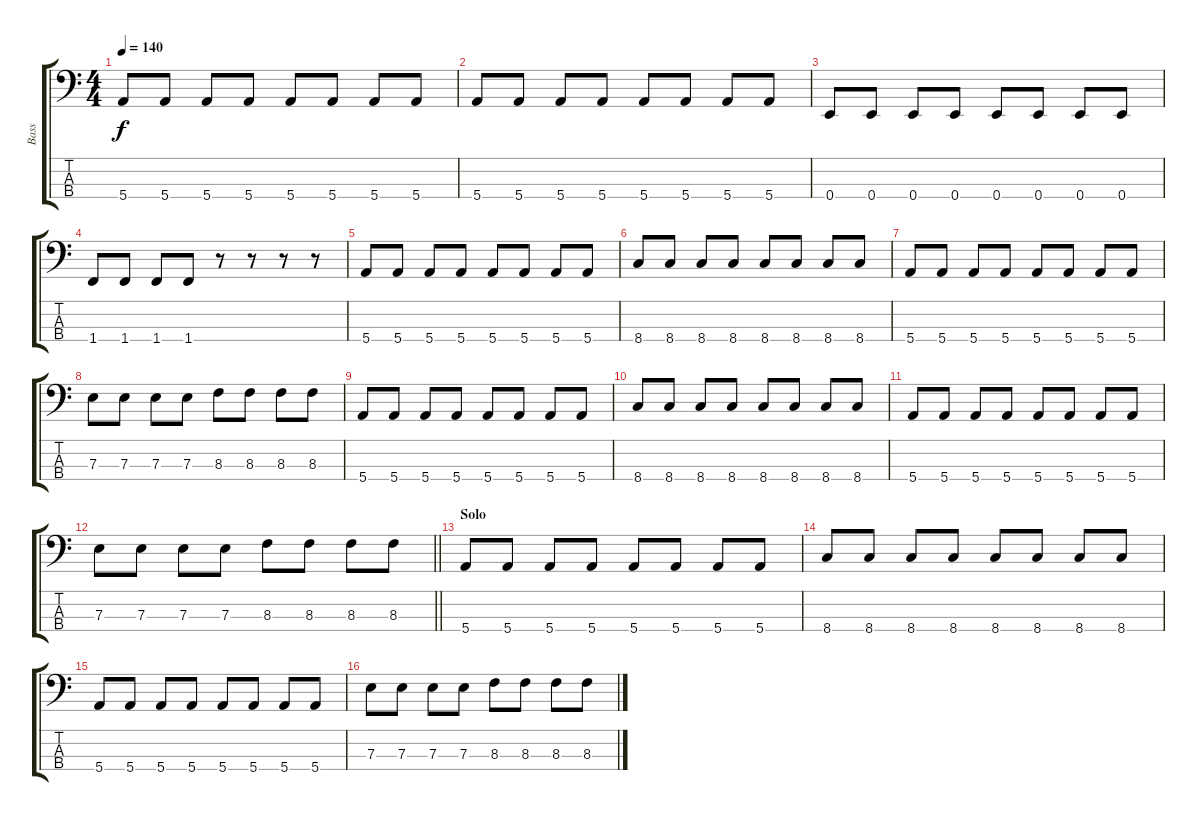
\track ("Bass" "Bass") {instrument electricbassfinger}
\staff {score tabs}
\tuning (G2 D2 A1 E1) {hide}
\ts (4 4)
\tempo 140
\clef f4
\ks c
5.4.8{dy f} 5.4.8 5.4.8 5.4.8 5.4.8 5.4.8 5.4.8 5.4.8 |
5.4.8 5.4.8 5.4.8 5.4.8 5.4.8 5.4.8 5.4.8 5.4.8 |
0.4.8 0.4.8 0.4.8 0.4.8 0.4.8 0.4.8 0.4.8 0.4.8 |
1.4.8 1.4.8 1.4.8 1.4.8 r.8 r.8 r.8 r.8 |
5.4.8 5.4.8 5.4.8 5.4.8 5.4.8 5.4.8 5.4.8 5.4.8 |
8.4.8 8.4.8 8.4.8 8.4.8 8.4.8 8.4.8 8.4.8 8.4.8 |
5.4.8 5.4.8 5.4.8 5.4.8 5.4.8 5.4.8 5.4.8 5.4.8 |
7.3.8 7.3.8 7.3.8 7.3.8 8.3.8 8.3.8 8.3.8 8.3.8 |
5.4.8 5.4.8 5.4.8 5.4.8 5.4.8 5.4.8 5.4.8 5.4.8 |
8.4.8 8.4.8 8.4.8 8.4.8 8.4.8 8.4.8 8.4.8 8.4.8 |
5.4.8 5.4.8 5.4.8 5.4.8 5.4.8 5.4.8 5.4.8 5.4.8 |
\barLineRight lightlight
7.3.8 7.3.8 7.3.8 7.3.8 8.3.8 8.3.8 8.3.8 8.3.8 |
\section ("" "Solo")
5.4.8 5.4.8 5.4.8 5.4.8 5.4.8 5.4.8 5.4.8 5.4.8 |
8.4.8 8.4.8 8.4.8 8.4.8 8.4.8 8.4.8 8.4.8 8.4.8 |
5.4.8 5.4.8 5.4.8 5.4.8 5.4.8 5.4.8 5.4.8 5.4.8 |
7.3.8 7.3.8 7.3.8 7.3.8 8.3.8 8.3.8 8.3.8 8.3.8
